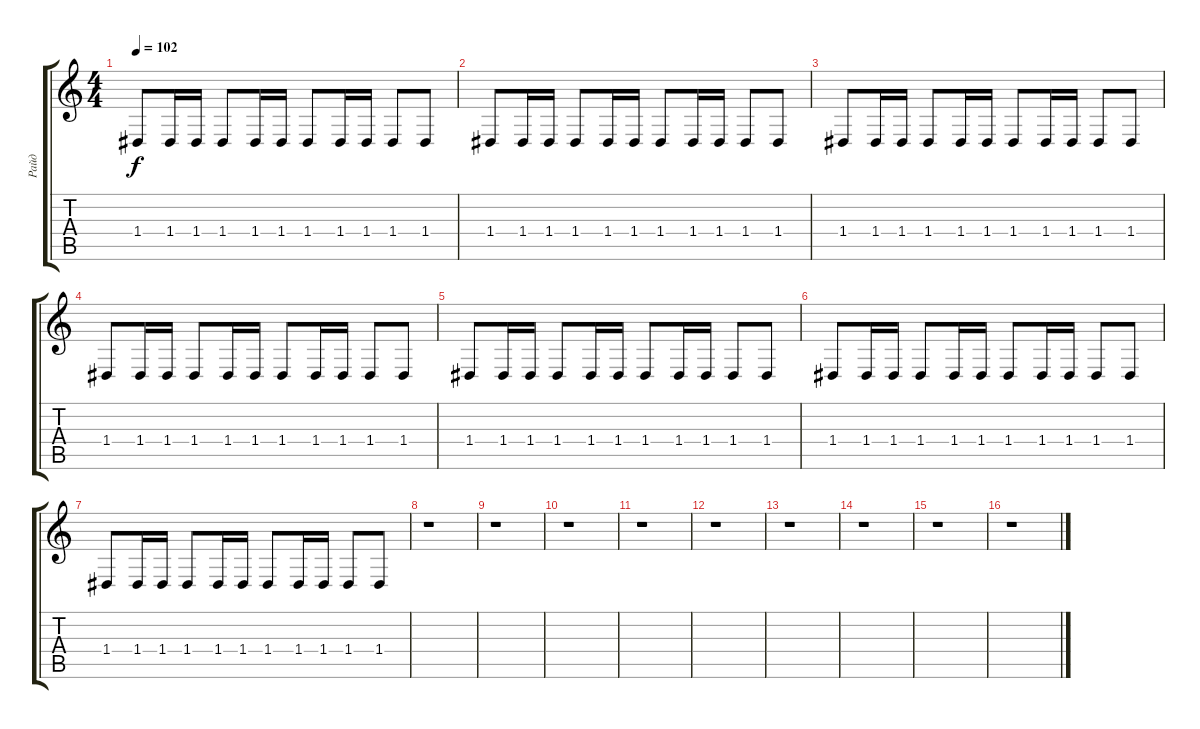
\track ("Райд" "Райд") {instrument acousticgrandpiano}
\staff {score tabs}
\tuning (E4 B3 G3 D3 A2 E2) {hide}
\ts (4 4)
\tempo 102
\clef g2
\ks c
1.4.8{dy f} 1.4.16 1.4.16 1.4.8 1.4.16 1.4.16 1.4.8 1.4.16 1.4.16 1.4.8 1.4.8 |
1.4.8 1.4.16 1.4.16 1.4.8 1.4.16 1.4.16 1.4.8 1.4.16 1.4.16 1.4.8 1.4.8 |
1.4.8 1.4.16 1.4.16 1.4.8 1.4.16 1.4.16 1.4.8 1.4.16 1.4.16 1.4.8 1.4.8 |
1.4.8 1.4.16 1.4.16 1.4.8 1.4.16 1.4.16 1.4.8 1.4.16 1.4.16 1.4.8 1.4.8 |
1.4.8 1.4.16 1.4.16 1.4.8 1.4.16 1.4.16 1.4.8 1.4.16 1.4.16 1.4.8 1.4.8 |
1.4.8 1.4.16 1.4.16 1.4.8 1.4.16 1.4.16 1.4.8 1.4.16 1.4.16 1.4.8 1.4.8 |
1.4.8 1.4.16 1.4.16 1.4.8 1.4.16 1.4.16 1.4.8 1.4.16 1.4.16 1.4.8 1.4.8 |
r.1 |
r.1 |
r.1 |
r.1 |
r.1 |
r.1 |
r.1 |
r.1 |
r.1
